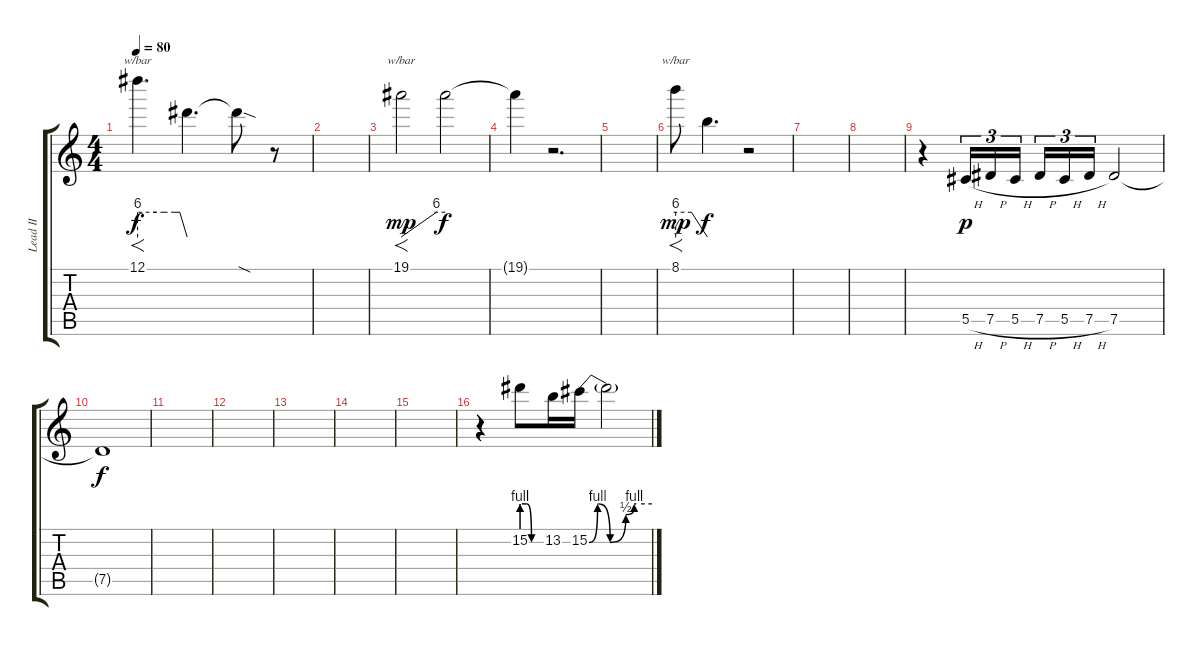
\track ("Lead II" "Lead II") {instrument electricguitarjazz}
\staff {score tabs}
\tuning (Eb4 Bb3 Gb3 Db3 Ab2 Eb2) {hide}
\ts (4 4)
\tempo 80
\clef g2
\ks c
12.1.4{f d tbe (custom default 0 24 23 24 32 24 45 24 51 24 60 0) dy f volume 7 instrument overdrivenguitar} 12.1{t}.4{d volume 2} 12.1{sod t}.8 r.8 |
|
19.1.2{f tbe (custom default 0 0 48 24 60 24) dy mp} 19.1{t}.2{dy f volume 2} |
19.1{t}.4 r.2{d} |
|
8.1.8{f tbe (custom default 0 24 30 24 60 0) dy mp} 8.1{t}.4{d dy f volume 2} r.2 |
|
|
r.4{volume 9 instrument electricguitarjazz} 5.5{h}.16{tu (3 2) dy p} 7.5{h}.16{tu (3 2)} 5.5{h}.16{tu (3 2) beam splitsecondary} 7.5{h}.16{tu (3 2)} 5.5{h}.16{tu (3 2)} 7.5{h}.16{tu (3 2)} 7.5.2 |
7.5{t}.1{dy f} |
|
|
|
|
|
r.4 15.2{be (custom 0 4 15 4 30 0 60 0)}.8 13.2.16 15.2{be (custom 0 0 8 4 20 0 35 2 43 4 45 4 60 4)}.16 15.2{t}.2
